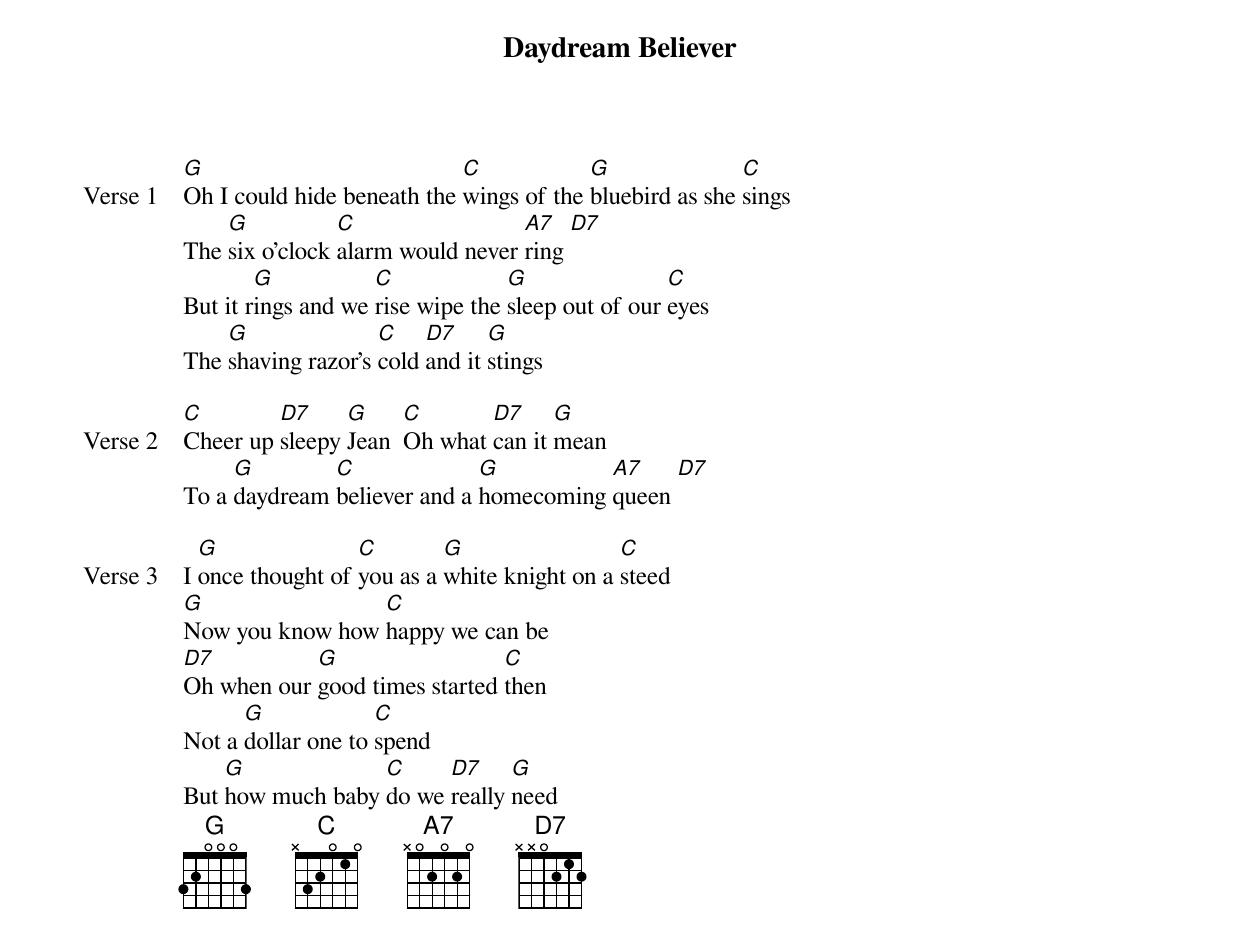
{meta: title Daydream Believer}
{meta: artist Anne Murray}
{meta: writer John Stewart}

{start_of_verse: Verse 1}
[G]Oh I could hide beneath the [C]wings of the [G]bluebird as she [C]sings
The [G]six o'clock [C]alarm would never [A7]ring [D7]
But it r[G]ings and we [C]rise wipe the [G]sleep out of our [C]eyes
The [G]shaving razor's [C]cold [D7]and it [G]stings
{end_of_verse}

{start_of_verse: Verse 2}
[C]Cheer up [D7]sleepy [G]Jean  [C]Oh what [D7]can it [G]mean
To a [G]daydream [C]believer and a [G]homecoming [A7]queen [D7]
{end_of_verse}

{start_of_verse: Verse 3}
I [G]once thought of [C]you as a [G]white knight on a [C]steed
[G]Now you know how [C]happy we can be
[D7]Oh when our [G]good times started [C]then
Not a [G]dollar one to [C]spend
But [G]how much baby [C]do we [D7]really [G]need
{end_of_verse}
